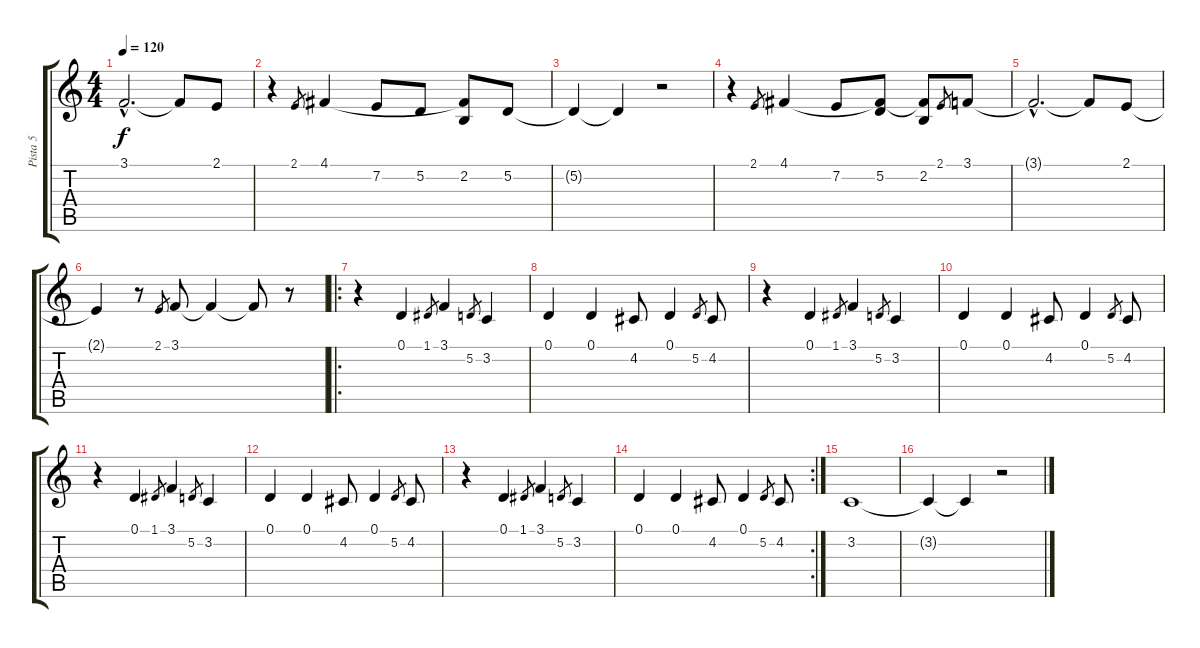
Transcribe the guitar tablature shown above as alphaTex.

\track ("Pista 5" "Pista 5") {instrument cello}
\staff {score tabs}
\tuning (D4 A3 F3 C3 G2 D2) {hide}
\ts (4 4)
\tempo 120
\clef g2
\ks c
3.1{hac t}.2{d dy f} 3.1{t}.8 2.1.8 |
r.4 2.1.8{gr} 4.1.4 7.2.8 5.2.8 (4.1{t} 2.2).8 5.2.8 |
5.2{t}.4 5.2{t}.4 r.2 |
r.4 2.1.8{gr} 4.1.4 7.2.8 (4.1{t} 5.2).8 (4.1{t} 2.2).8 2.1.8{gr} 3.1.8 |
3.1{hac t}.2{d} 3.1{t}.8 2.1.8 |
2.1{t}.4 r.8 2.1.8{gr} 3.1.8 3.1{t}.4 3.1{t}.8 r.8 |
\ro
r.4 0.1.4 1.1.8{gr} 3.1.4 5.2.8{gr} 3.2.4 |
0.1.4 0.1.4 4.2.8 0.1.4 5.2.8{gr} 4.2.8 |
r.4 0.1.4 1.1.8{gr} 3.1.4 5.2.8{gr} 3.2.4 |
0.1.4 0.1.4 4.2.8 0.1.4 5.2.8{gr} 4.2.8 |
r.4 0.1.4 1.1.8{gr} 3.1.4 5.2.8{gr} 3.2.4 |
0.1.4 0.1.4 4.2.8 0.1.4 5.2.8{gr} 4.2.8 |
r.4 0.1.4 1.1.8{gr} 3.1.4 5.2.8{gr} 3.2.4 |
\rc 2
0.1.4 0.1.4 4.2.8 0.1.4 5.2.8{gr} 4.2.8 |
3.2.1 |
3.2{t}.4 3.2{t}.4 r.2
